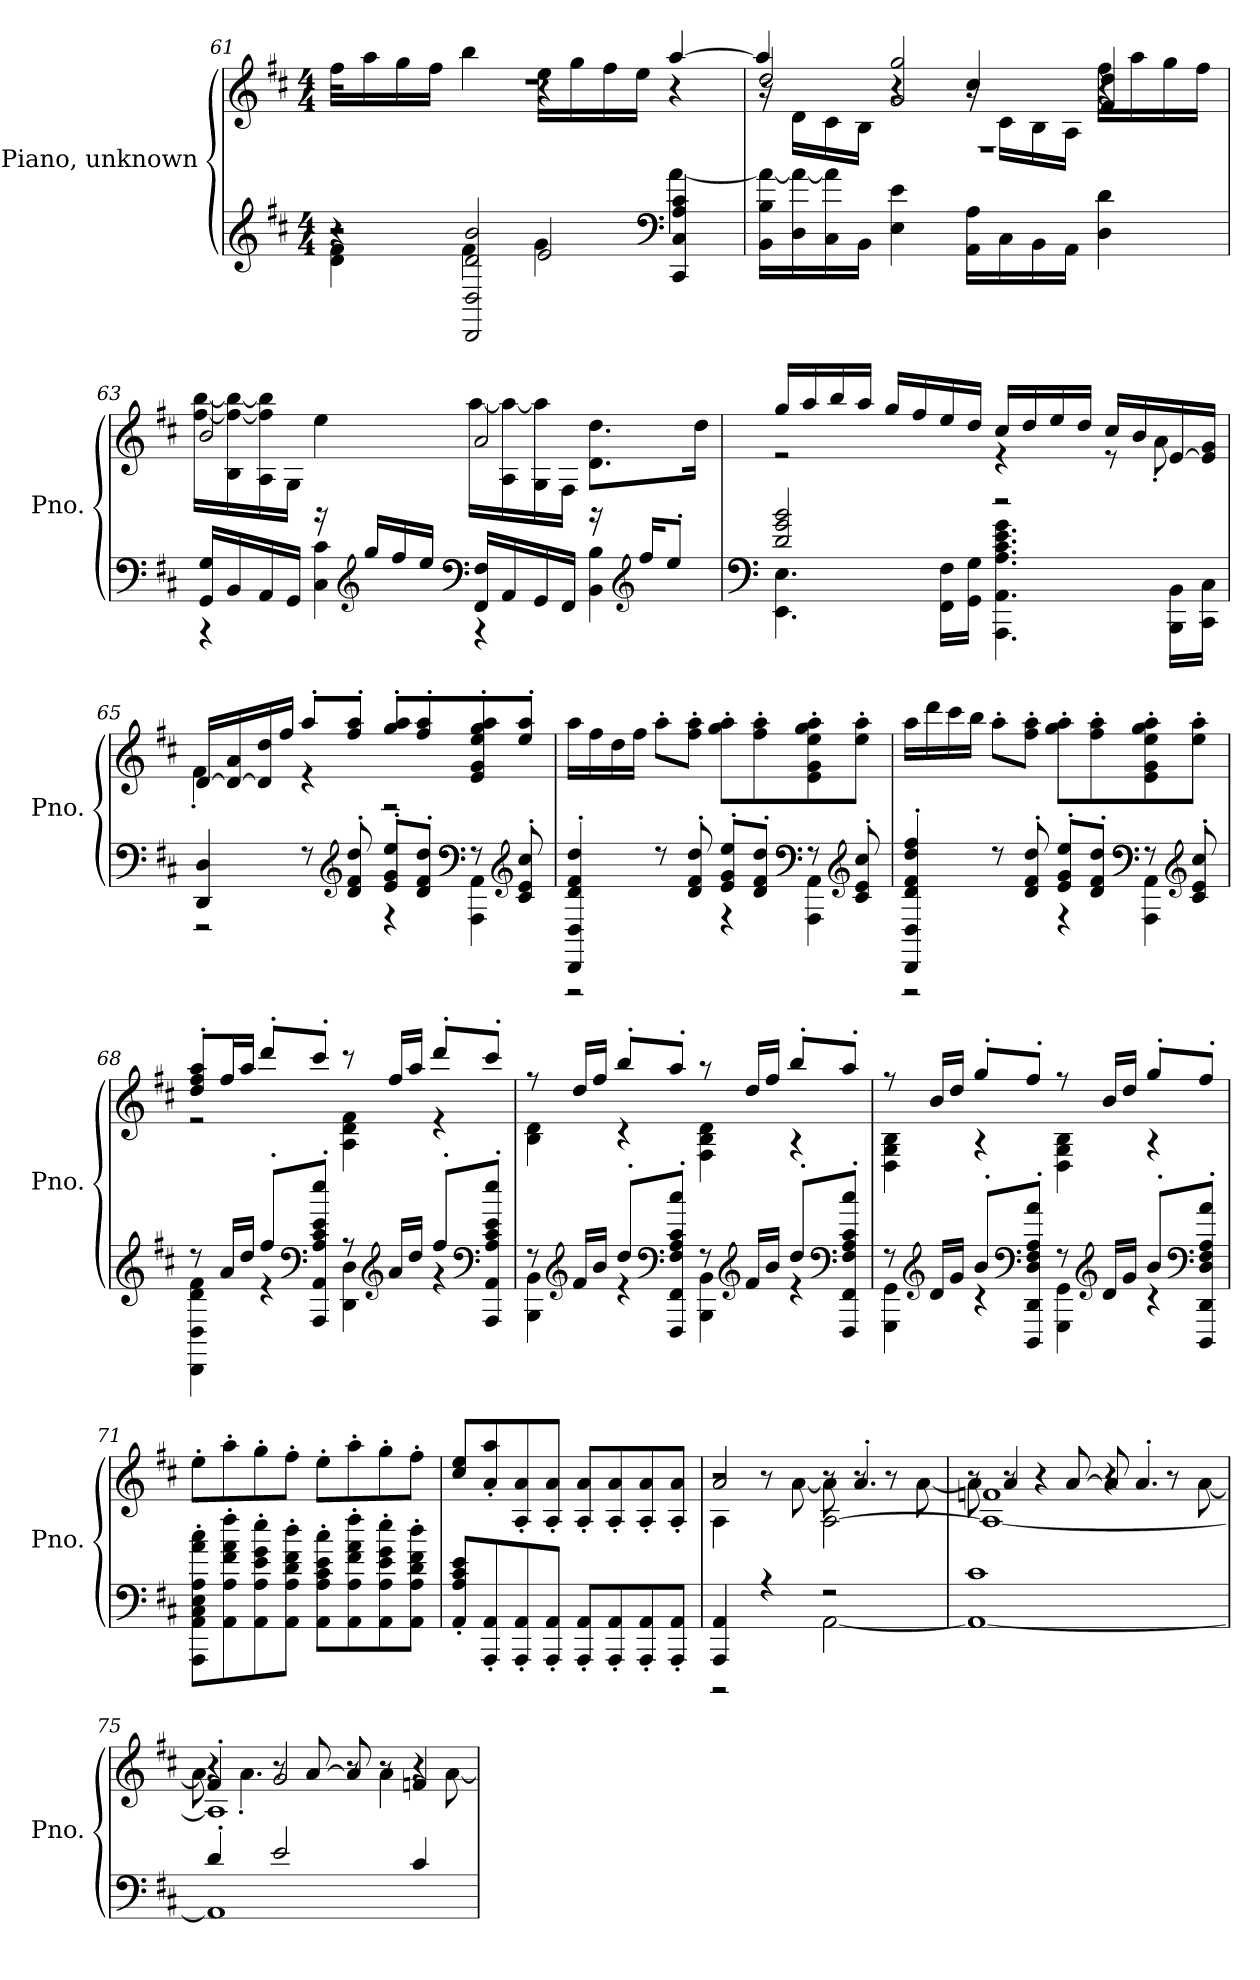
**kern	**kern
*part1	*part1
*staff2	*staff1
*I"Piano, unknown	*
*I'Pno.	*
!!LO:LB:g=z
*clefG2	*clefG2
*k[f#c#]	*k[f#c#]
*M4/4	*M4/4
=61	=61
*^	*^
*	*^	*	*^
2r	4d\ 4f#\	4r	1r	16ff#\LL	2r
.	.	.	.	16aa\	.
.	.	.	.	16gg\	.
.	.	.	.	16ff#\JJ	.
.	4f#\	2DD/ 2D/ 2d/ 2b/	.	4bb\	.
2e/	4g\	.	.	16ee\LL	4r
.	.	.	.	16gg\	.
.	.	.	.	16ff#\	.
.	.	.	.	16ee\JJ	.
*clefF4	*	*	*	*	*
.	[4a\	4CC#/ 4C#/ 4A/ 4c#/	.	4r	[4aa/
*	*v	*v	*	*	*
=62	=62	=62	=62	=62
1r	16BB\ 16B\ 16a\_LL	2dd/	16r	4aa/]
.	16D\ 16a\_	.	16d\LL	.
.	16C#\ 16a\]	.	16c#\	.
.	16BB\JJ	.	16B\JJ	.
.	4E\ 4e\	.	4r	2g/ 2gg/
.	16AA\ 16A\LL	4cc#/	16r	.
.	16C#\	.	16c#\LL	.
.	16BB\	.	16B\	.
.	16AA\JJ	.	16A\JJ	.
.	4D\ 4d\	4r	16ff#\LL	4f#/ 4dd/
.	.	.	16aa\	.
.	.	.	16gg\	.
.	.	.	16ff#\JJ	.
*	*	*	*v	*v
!!LO:PB:g=z
=63	=63	=63	=63
16GG/ 16G/LL	4r	2b/	[16ff#\ [16bb\LL
16BB/	.	.	16B\ 16ff#\_ 16bb\_
16AA/	.	.	16A\ 16ff#\] 16bb\]
16GG/JJ	.	.	16G\JJ
16r	4C#\ 4c#\	.	4ee\
*clefG2	*	*	*
16gg/LL	.	.	.
16ff#/	.	.	.
16ee/JJ	.	.	.
*clefF4	*	*	*
16FF#/ 16F#/LL	4r	2a/	[16aa\LL
16AA/	.	.	16A\ 16aa\_
16GG/	.	.	16G\ 16aa\]
16FF#/JJ	.	.	16F#\JJ
16r	4BB\ 4B\	.	8.d\ 8.dd\L
*clefG2	*	*	*
16ff#/KL	.	.	.
8ee'/J	.	.	.
.	.	.	16dd\Jk
=64	=64	=64	=64
*clefF4	*	*	*
2d/ 2g/ 2b/	4.EE\ 4.E\	16gg/LL	2r
.	.	16aa/	.
.	.	16bb/	.
.	.	16aa/JJ	.
.	.	16gg/LL	.
.	.	16ff#/	.
.	16FF#\ 16F#\LL	16ee/	.
.	16GG\ 16G\JJ	16dd/JJ	.
2r	4.AAA\ 4.AA\ 4.A\ 4.c#\ 4.e\ 4.g\	16cc#/LL	4r
.	.	16dd/	.
.	.	16ee/	.
.	.	16dd/JJ	.
.	.	16cc#/LL	8r
.	.	16b/	.
.	16BBB\ 16BB\LL	[16e/	8a'\
.	16CC#\ 16C#\JJ	16e/] 16g/JJ	.
!!LO:LB:g=z	!!
=65	=65	=65	=65
4DD/ 4D/	2r	[16d/LL	4f#'\
.	.	16d/_ 16a/	.
.	.	16d/] 16dd/	.
.	.	16ff#/JJ	.
8r	.	8aa'/L	4r
*clefG2	*	*	*
8d/' 8f#/' 8dd/'	.	8ff#/' 8aa/'J	.
8e/' 8g/' 8ee/'L	4r	8gg/' 8aa/'L	2r
8d/' 8f#/' 8dd/'J	.	8ff#/' 8aa/'	.
*clefF4	*	*	*
8r	4AAA\ 4AA\	8e/' 8g/' 8ee/' 8gg/' 8aa/'	.
*clefG2	*	*	*
8c#/' 8e/' 8cc#/'	.	8ee/' 8aa/'J	.
*	*	*v	*v
=66	=66	=66
4DD/' 4D/' 4d/' 4f#/' 4dd/'	2r	16aa\LL
.	.	16ff#\
.	.	16dd\
.	.	16ff#\JJ
8r	.	8aa'\L
8d/' 8f#/' 8dd/'	.	8ff#\' 8aa\'J
8e/' 8g/' 8ee/'L	4r	8gg\' 8aa\'L
8d/' 8f#/' 8dd/'J	.	8ff#\' 8aa\'
*clefF4	*	*
8r	4AAA\ 4AA\	8e\' 8g\' 8ee\' 8gg\' 8aa\'
*clefG2	*	*
8c#/' 8e/' 8cc#/'	.	8ee\' 8aa\'J
!!LO:LB:g=z
=67	=67	=67
4DD/' 4D/' 4d/' 4f#/' 4dd/' 4ff#/'	2r	16aa\LL
.	.	16ddd\
.	.	16ccc#\
.	.	16bb\JJ
8r	.	8aa'\L
8d/' 8f#/' 8dd/'	.	8ff#\' 8aa\'J
8e/' 8g/' 8ee/'L	4r	8gg\' 8aa\'L
8d/' 8f#/' 8dd/'J	.	8ff#\' 8aa\'
*clefF4	*	*
8r	4AAA\ 4AA\	8e\' 8g\' 8ee\' 8gg\' 8aa\'
*clefG2	*	*
8c#/' 8e/' 8cc#/'	.	8ee\' 8aa\'J
=68	=68	=68
*	*	*^
8r	4DD\ 4D\ 4d\ 4f#\	8dd/' 8ff#/' 8aa/'L	2r
16a/LL	.	16ff#/L	.
16dd/JJ	.	16aa/JJ	.
8ff#'/L	4r	8ddd'/L	.
*clefF4	*	*	*
8AAA/' 8AA/' 8A/' 8c#/' 8e/' 8ee/'J	.	8ccc#'/J	.
8r	4DD\ 4D\	8r	4A\ 4d\ 4f#\
*clefG2	*	*	*
16a/LL	.	16ff#/LL	.
16dd/JJ	.	16aa/JJ	.
8ff#'/L	4r	8ddd'/L	4r
*clefF4	*	*	*
8AAA/' 8AA/' 8A/' 8c#/' 8e/' 8ee/'J	.	8ccc#'/J	.
!!LO:LB:g=z	!!
=69	=69	=69	=69
8r	4BBB\ 4BB\	8r	4B\ 4d\
*clefG2	*	*	*
16f#/LL	.	16dd/LL	.
16b/JJ	.	16ff#/JJ	.
8dd'/L	4r	8bb'/L	4r
*clefF4	*	*	*
8FFF#/' 8FF#/' 8F#/' 8A/' 8c#/' 8cc#/'J	.	8aa'/J	.
8r	4BBB\ 4BB\	8r	4F#\ 4B\ 4d\
*clefG2	*	*	*
16f#/LL	.	16dd/LL	.
16b/JJ	.	16ff#/JJ	.
8dd'/L	4r	8bb'/L	4r
*clefF4	*	*	*
8FFF#/' 8FF#/' 8F#/' 8A/' 8c#/' 8cc#/'J	.	8aa'/J	.
=70	=70	=70	=70
8r	4GGG\ 4GG\	8r	4D\ 4G\ 4B\
*clefG2	*	*	*
16d/LL	.	16b/LL	.
16g/JJ	.	16dd/JJ	.
8b'/L	4r	8gg'/L	4r
*clefF4	*	*	*
8DDD/' 8DD/' 8D/' 8F#/' 8A/' 8a/'J	.	8ff#'/J	.
8r	4GGG\ 4GG\	8r	4D\ 4G\ 4B\
*clefG2	*	*	*
16d/LL	.	16b/LL	.
16g/JJ	.	16dd/JJ	.
8b'/L	4r	8gg'/L	4r
*clefF4	*	*	*
8DDD/' 8DD/' 8D/' 8F#/' 8A/' 8a/'J	.	8ff#'/J	.
*v	*v	*	*
*	*v	*v
!!LO:LB:g=z
=71	=71
8AAA\' 8AA\' 8C#\' 8E\' 8A\' 8a\' 8cc#\'L	8ee'\L
8AA\' 8A\' 8f#\' 8a\' 8ff#\'	8aa'\
8AA\' 8A\' 8e\' 8g\' 8ee\'	8gg'\
8AA\' 8A\' 8d\' 8f#\' 8dd\'J	8ff#'\J
8AA\' 8A\' 8c#\' 8e\' 8cc#\'L	8ee'\L
8AA\' 8A\' 8f#\' 8a\' 8ff#\'	8aa'\
8AA\' 8A\' 8e\' 8g\' 8ee\'	8gg'\
8AA\' 8A\' 8d\' 8f#\' 8dd\'J	8ff#'\J
=72	=72
8AA/' 8A/' 8c#/' 8e/'L	8cc#/ 8ee/L
8AAA/' 8AA/'	8a/' 8aa/'
8AAA/' 8AA/'	8A/' 8a/'
8AAA/' 8AA/'J	8A/' 8a/'J
8AAA/' 8AA/'L	8A/' 8a/'L
8AAA/' 8AA/'	8A/' 8a/'
8AAA/' 8AA/'	8A/' 8a/'
8AAA/' 8AA/'J	8A/' 8a/'J
=73	=73
*^	*^
*	*	*	*^
4AAA/ 4AA/	2r	2a/	4A\	2r
4r	.	.	8r	.
.	.	.	[8a\	.
2r	[2AA\	8r	8a\]	[2A\
.	.	4.a'/	8r	.
.	.	.	8r	.
.	.	.	[8a\	.
=74	=74	=74	=74	=74
*	*	*	*	*^
1c#	1AA_	8r	8a\]	1fn	1A_
.	.	4a/	8r	.	.
.	.	.	4r	.	.
.	.	[8a/	.	.	.
.	.	8a/]	4r	.	.
.	.	4.a'/	.	.	.
.	.	.	8r	.	.
.	.	.	[8a\	.	.
!!LO:LB:g=z	!!	!!	!!
=75	=75	=75	=75	=75	=75
4d'/	1AA]	4f#'/	8a\]	4r	1A]
.	.	.	4.a'\	.	.
2e/	.	8r	.	2g/	.
.	.	[8a/	.	.	.
.	.	8a/]	8r	.	.
.	.	8r	4a\	.	.
4c#/	.	4r	.	4fn/	.
.	.	.	[8a\	.	.
*v	*v	*	*	*	*
*	*v	*v	*v	*v
=	=
*-	*-
